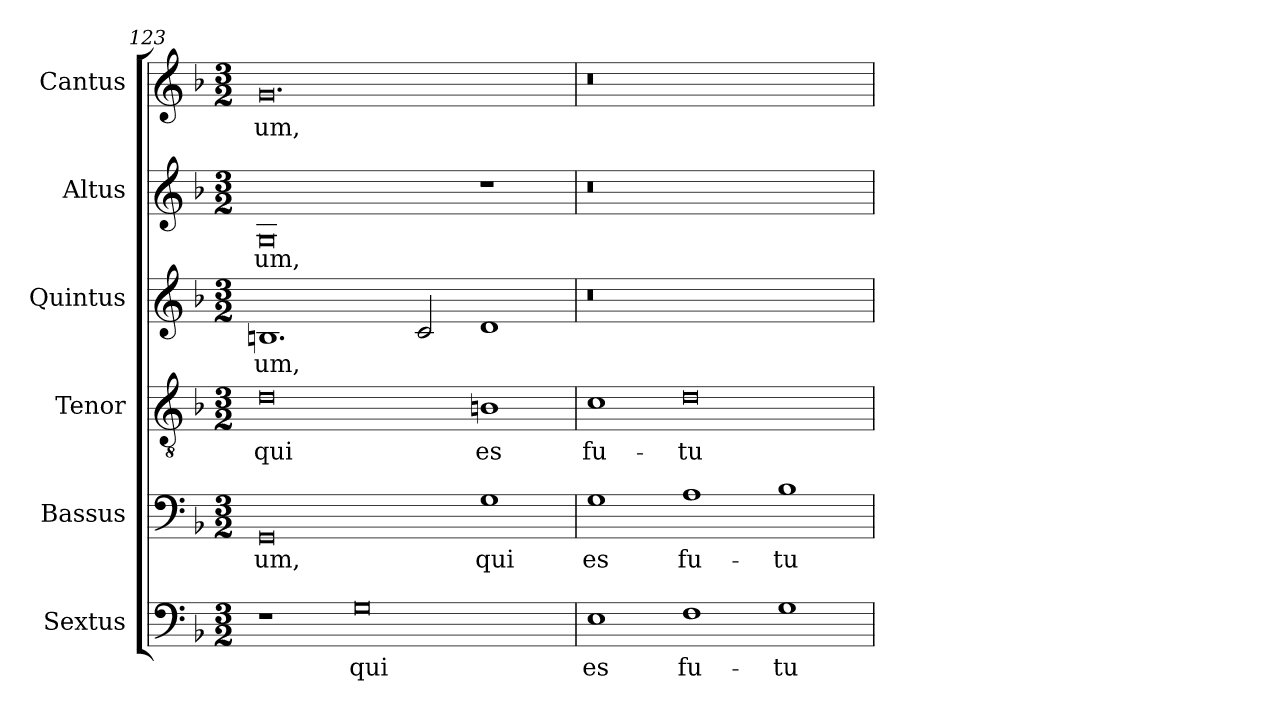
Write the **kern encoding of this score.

**kern	**text	**kern	**text	**kern	**text	**kern	**text	**kern	**text	**kern	**text
*part6	*part6	*part5	*part5	*part4	*part4	*part3	*part3	*part2	*part2	*part1	*part1
*staff6	*staff6	*staff5	*staff5	*staff4	*staff4	*staff3	*staff3	*staff2	*staff2	*staff1	*staff1
*I"Sextus	*	*I"Bassus	*	*I"Tenor	*	*I"Quintus	*	*I"Altus	*	*I"Cantus	*
*I'Sextus	*	*I'Bassus	*	*I'Tenor	*	*I'Quintus	*	*I'Altus	*	*I'Cantus	*
*clefF4	*	*clefF4	*	*clefGv2	*	*clefG2	*	*clefG2	*	*clefG2	*
*k[b-]	*	*k[b-]	*	*k[b-]	*	*k[b-]	*	*k[b-]	*	*k[b-]	*
*F:	*	*F:	*	*F:	*	*F:	*	*F:	*	*F:	*
*M3/2	*	*M3/2	*	*M3/2	*	*M3/2	*	*M3/2	*	*M3/2	*
=123	=123	=123	=123	=123	=123	=123	=123	=123	=123	=123	=123
!	!	!	!LO:LY:b:cj	!	!LO:LY:b:cj	!	!LO:LY:b	!	!LO:LY:b:cj	!	!LO:LY:b:cj
1r	.	0GG	-um,	0d	qui	1.Bn	-um,	0G	-um,	0.g	um,
!	!LO:LY:b:cj	!	!	!	!	!	!	!	!	!	!
0G	qui	.	.	.	.	.	.	.	.	.	.
.	.	.	.	.	.	2c/	.	.	.	.	.
!	!	!	!LO:LY:b:cj	!	!LO:LY:b:cj	!	!	!	!	!	!
.	.	1G	qui	1Bn	es	1d	.	1r	.	.	.
!!LO:LB:g=z
=124	=124	=124	=124	=124	=124	=124	=124	=124	=124	=124	=124
!	!LO:LY:b:cj	!	!LO:LY:b:cj	!	!LO:LY:b:cj	!	!	!	!	!	!
1E	es	1G	es	1c	fu-	0.r	.	0.r	.	0.r	.
!	!LO:LY:b:cj	!	!LO:LY:b:cj	!	!LO:LY:b:cj	!	!	!	!	!	!
1F	fu-	1A	fu-	0d	-tu-	.	.	.	.	.	.
!	!LO:LY:b:cj	!	!LO:LY:b:cj	!	!	!	!	!	!	!	!
1G	-tu-	1B-	-tu-	.	.	.	.	.	.	.	.
=	=	=	=	=	=	=	=	=	=	=	=
*-	*-	*-	*-	*-	*-	*-	*-	*-	*-	*-	*-
